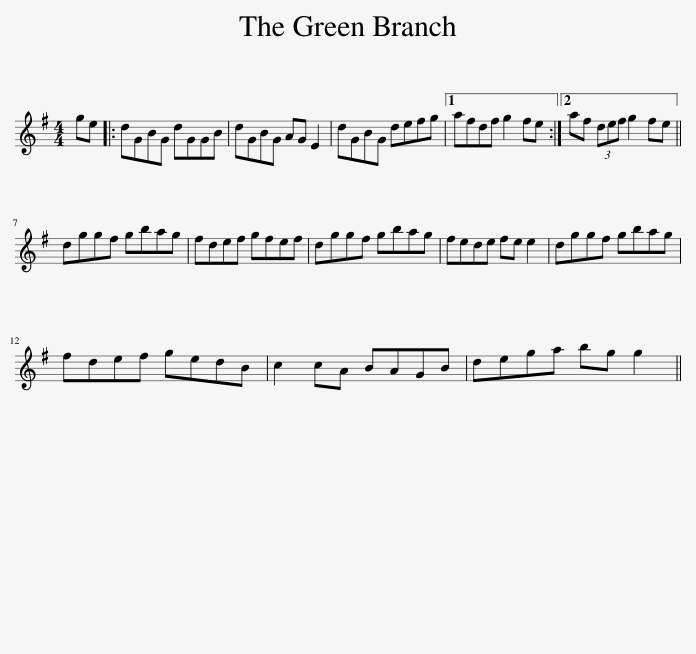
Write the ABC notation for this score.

X:1
L:1/8
M:4/4
I:linebreak $
K:G
V:1 treble
V:1
 ge |: dGBG dGGB | dGBG AG E2 | dGBG defg |1 afdf g2 fe :|2 %5
 af (3def g2 fe ||$ dggf gbag | fdef gfef | dggf gbag | fede fe e2 | %10
 dggf gbag |$ fdef gedB | c2 cA BAGB | dega bg g2 || %14
